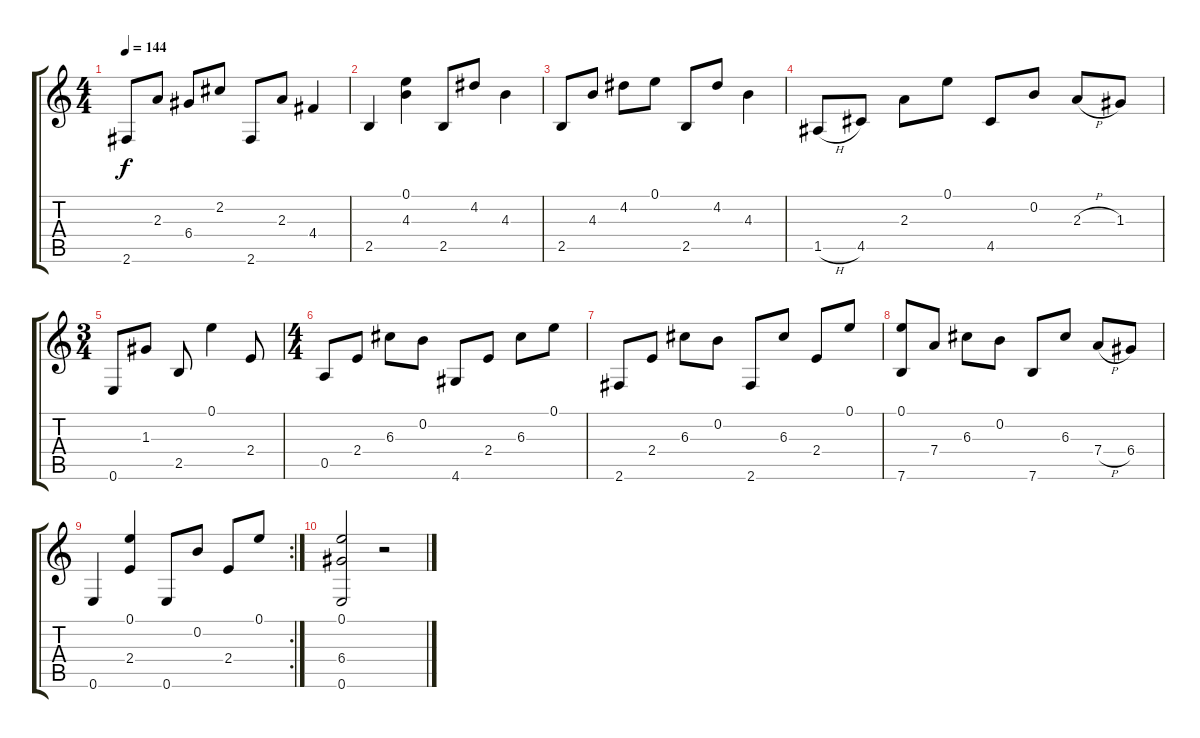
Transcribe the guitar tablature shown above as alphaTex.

\track "" {instrument acousticguitarnylon}
\staff {score tabs}
\tuning (E4 B3 G3 D3 A2 E2) {hide}
\ts (4 4)
\tempo 144
\clef g2
\ks c
2.6.8{dy f} 2.3.8 6.4.8 2.2.8 2.6.8 2.3.8 4.4.4 |
2.5.4 (0.1 4.3).4 2.5.8 4.2.8 4.3.4 |
2.5.8 4.3.8 4.2.8 0.1.8 2.5.8 4.2.8 4.3.4 |
1.5{h}.8 4.5.8 2.3.8 0.1.8 4.5.8 0.2.8 2.3{h}.8 1.3.8 |
\ts (3 4)
0.6.8 1.3.8 2.5.8 0.1.4 2.4.8 |
\ts (4 4)
0.5.8 2.4.8 6.3.8 0.2.8 4.6.8 2.4.8 6.3.8 0.1.8 |
2.6.8 2.4.8 6.3.8 0.2.8 2.6.8 6.3.8 2.4.8 0.1.8 |
(0.1 7.6).8 7.4.8 6.3.8 0.2.8 7.6.8 6.3.8 7.4{h}.8 6.4.8 |
\rc 2
0.6.4 (0.1 2.4).4 0.6.8 0.2.8 2.4.8 0.1.8 |
(0.1 6.4 0.6).2 r.2
